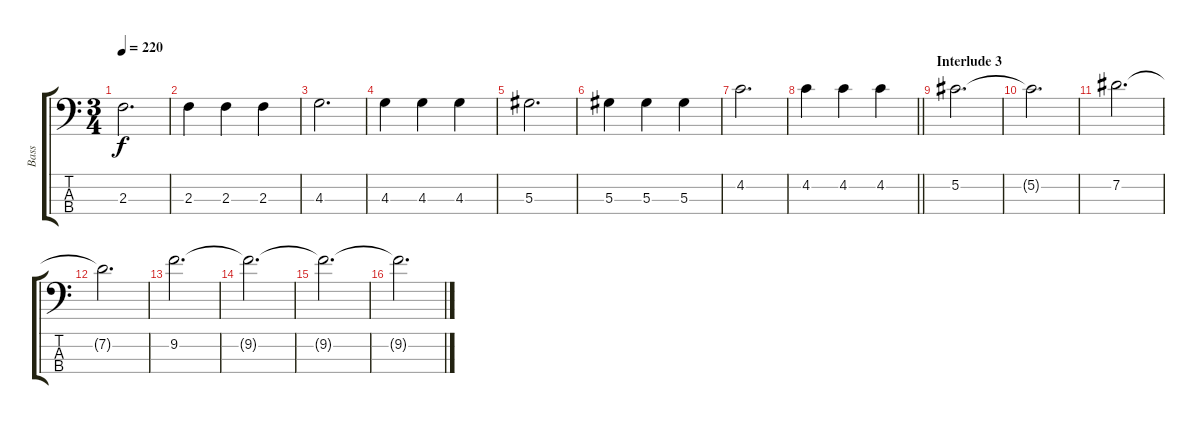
\track ("Bass" "Bass") {instrument electricbasspick}
\staff {score tabs}
\tuning (Db3 Ab2 Eb2 Bb1) {hide}
\ts (3 4)
\tempo 220
\clef f4
\ks c
2.3.2{d dy f} |
2.3.4 2.3.4 2.3.4 |
4.3.2{d} |
4.3.4 4.3.4 4.3.4 |
5.3.2{d} |
5.3.4 5.3.4 5.3.4 |
4.2.2{d} |
\barLineRight lightlight
4.2.4 4.2.4 4.2.4 |
\section ("" "Interlude 3")
5.2.2{d} |
5.2{t}.2{d} |
7.2.2{d} |
7.2{t}.2{d} |
9.2.2{d} |
9.2{t}.2{d} |
9.2{t}.2{d} |
9.2{t}.2{d}
